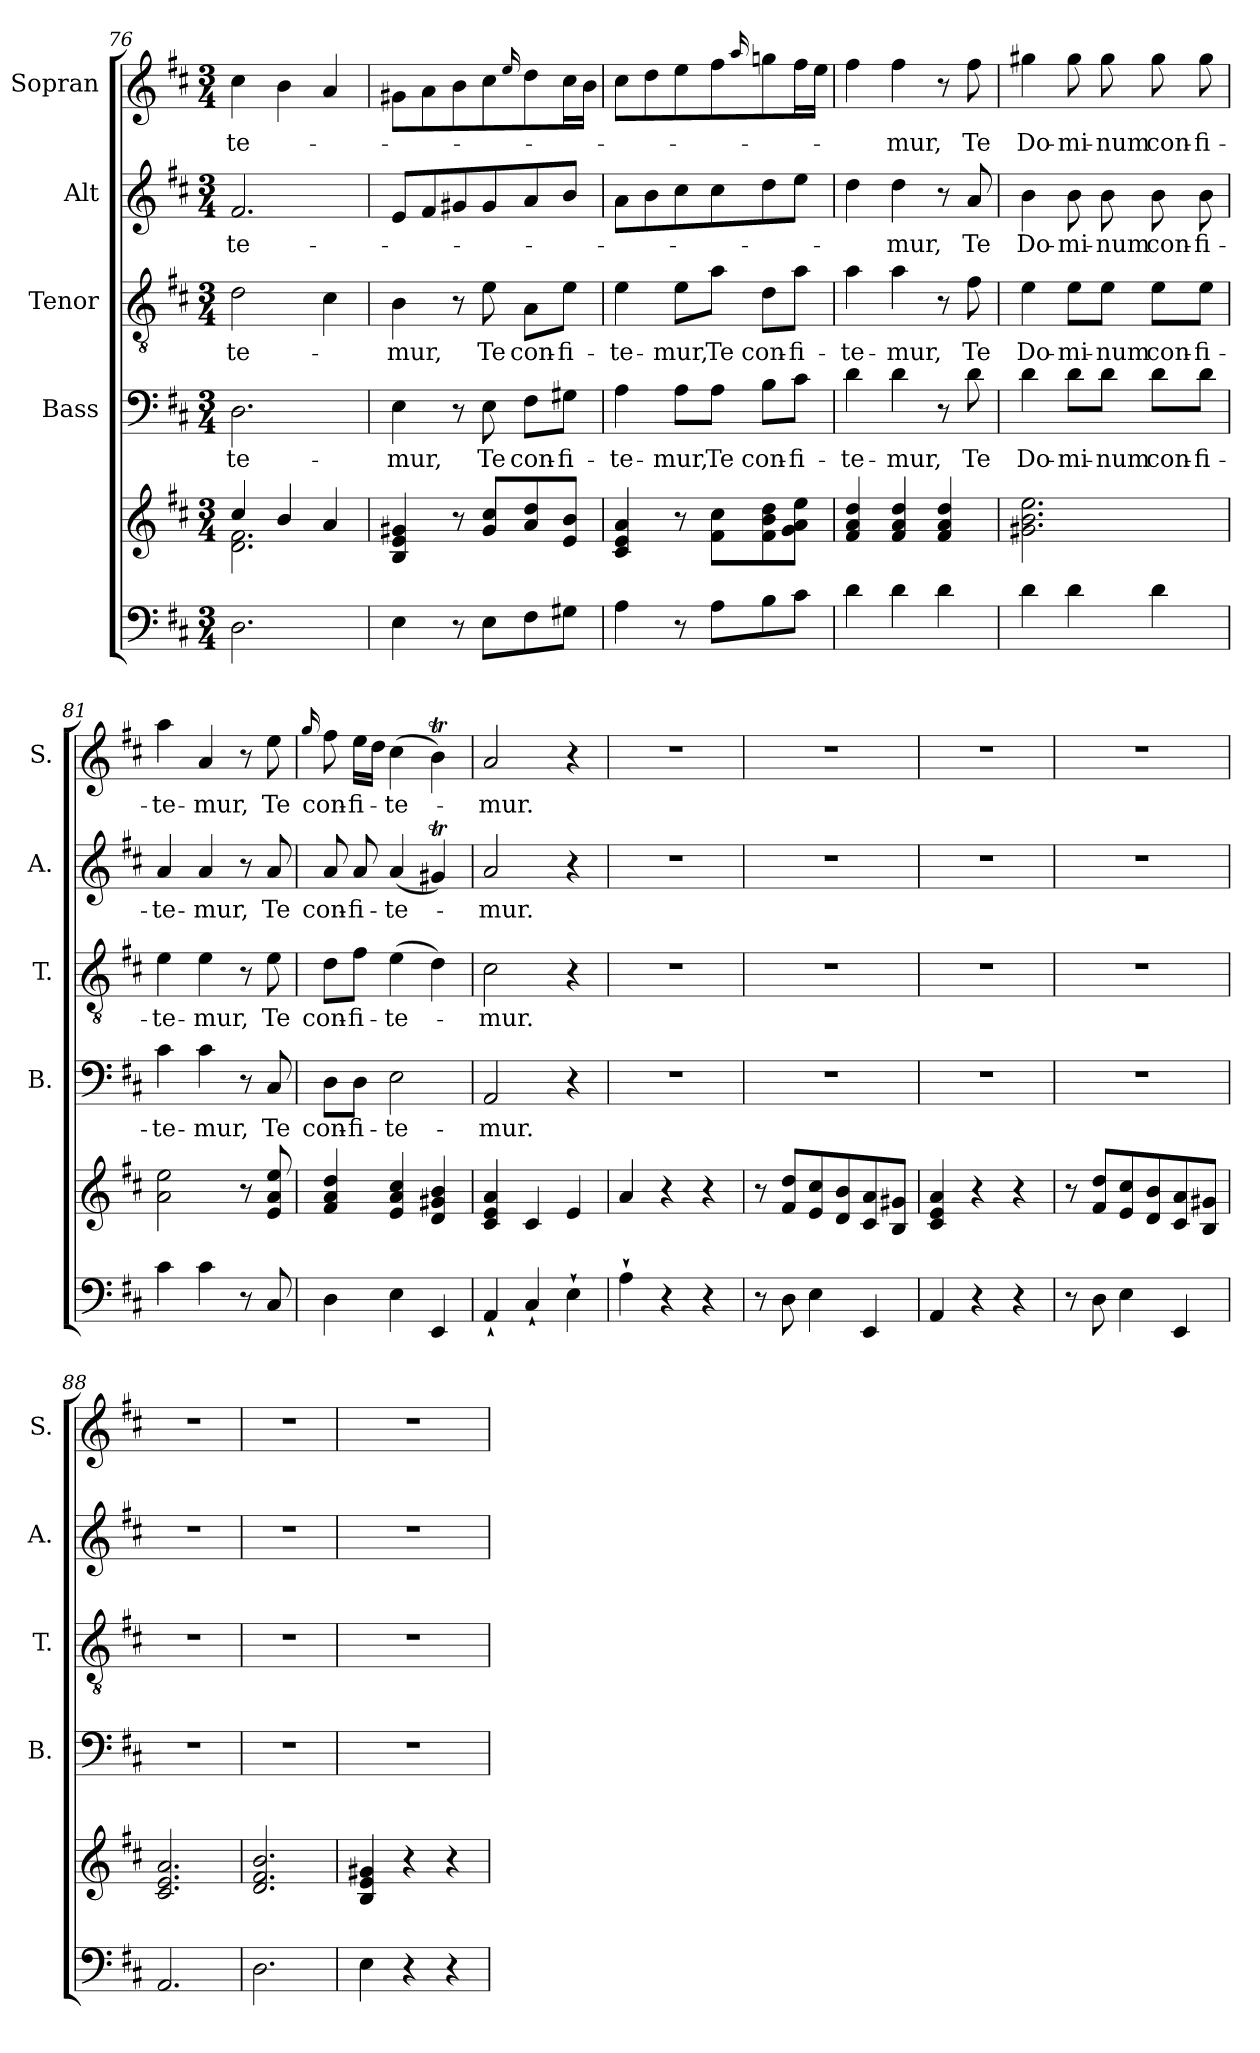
**kern	**kern	**kern	**text	**kern	**text	**kern	**text	**kern	**text
*part5	*part5	*part4	*part4	*part3	*part3	*part2	*part2	*part1	*part1
*staff6	*staff5	*staff4	*staff4	*staff3	*staff3	*staff2	*staff2	*staff1	*staff1
*	*	*I"Bass	*	*I"Tenor	*	*I"Alt	*	*I"Sopran	*
*	*	*I'B.	*	*I'T.	*	*I'A.	*	*I'S.	*
*clefF4	*clefG2	*clefF4	*	*clefGv2	*	*clefG2	*	*clefG2	*
*k[f#c#]	*k[f#c#]	*k[f#c#]	*	*k[f#c#]	*	*k[f#c#]	*	*k[f#c#]	*
*D:	*D:	*D:	*	*D:	*	*D:	*	*D:	*
*M3/4	*M3/4	*M3/4	*	*M3/4	*	*M3/4	*	*M3/4	*
=76	=76	=76	=76	=76	=76	=76	=76	=76	=76
*	*^	*	*	*	*	*	*	*	*
!	!	!	!	!LO:LY:b	!	!LO:LY:b	!	!LO:LY:b	!	!LO:LY:b
2.D\	4cc#/	2.d\ 2.f#\	2.D\	-te-	2d\	-te-	2.f#/	-te-	4cc#\	-te-
.	4b/	.	.	.	.	.	.	.	4b\	.
.	4a/	.	.	.	4c#\	.	.	.	4a/	.
*	*v	*v	*	*	*	*	*	*	*	*
!!LO:PB:g=z
=77	=77	=77	=77	=77	=77	=77	=77	=77	=77
!	!	!	!LO:LY:b	!	!LO:LY:b	!	!	!	!
4E\	4B/ 4e/ 4g#X/	4E\	-mur,	4B\	-mur,	8e/L	.	8g#X\L	.
.	.	.	.	.	.	8f#/	.	8a\	.
8r	8r	8r	.	8r	.	8g#X/	.	8b\	.
!	!	!	!LO:LY:b	!	!LO:LY:b	!	!	!	!
8E\L	8g#/ 8cc#/L	8E\	Te	8e\	Te	8g#/	.	8cc#\	.
.	.	.	.	.	.	.	.	16qqee/	.
!	!	!	!LO:LY:b	!	!LO:LY:b	!	!	!	!
8F#\	8a/ 8dd/	8F#\L	con-	8A\L	con-	8a/	.	8dd\	.
!	!	!	!LO:LY:b	!	!LO:LY:b	!	!	!	!
8G#X\J	8e/ 8b/J	8G#X\J	-fi-	8e\J	-fi-	8b/J	.	16cc#\L	.
.	.	.	.	.	.	.	.	16b\JJ	.
=78	=78	=78	=78	=78	=78	=78	=78	=78	=78
!	!	!	!LO:LY:b	!	!LO:LY:b	!	!	!	!
4A\	4c#/ 4e/ 4a/	4A\	-te-	4e\	-te-	8a\L	.	8cc#\L	.
.	.	.	.	.	.	8b\	.	8dd\	.
!	!	!	!LO:LY:b	!	!LO:LY:b	!	!	!	!
8r	8r	8A\L	-mur,	8e\L	-mur,	8cc#\	.	8ee\	.
!	!	!	!LO:LY:b	!	!LO:LY:b	!	!	!	!
8A\L	8f#\ 8cc#\L	8A\J	Te	8a\J	Te	8cc#\	.	8ff#\	.
.	.	.	.	.	.	.	.	16qqaa/	.
!	!	!	!LO:LY:b	!	!LO:LY:b	!	!	!	!
8B\	8f#\ 8b\ 8dd\	8B\L	con-	8d\L	con-	8dd\	.	8ggn\	.
!	!	!	!LO:LY:b	!	!LO:LY:b	!	!	!	!
8c#\J	8g\ 8a\ 8ee\J	8c#\J	-fi-	8a\J	-fi-	8ee\J	.	16ff#\L	.
.	.	.	.	.	.	.	.	16ee\JJ	.
=79	=79	=79	=79	=79	=79	=79	=79	=79	=79
!	!	!	!LO:LY:b	!	!LO:LY:b	!	!	!	!
4d\	4f#/ 4a/ 4dd/	4d\	-te-	4a\	-te-	4dd\	.	4ff#\	.
!	!	!	!LO:LY:b	!	!LO:LY:b	!	!LO:LY:b	!	!LO:LY:b
4d\	4f#/ 4a/ 4dd/	4d\	-mur,	4a\	-mur,	4dd\	-mur,	4ff#\	-mur,
4d\	4f#/ 4a/ 4dd/	8r	.	8r	.	8r	.	8r	.
!	!	!	!LO:LY:b	!	!LO:LY:b	!	!LO:LY:b	!	!LO:LY:b
.	.	8d\	Te	8f#\	Te	8a/	Te	8ff#\	Te
=80	=80	=80	=80	=80	=80	=80	=80	=80	=80
!	!	!	!LO:LY:b	!	!LO:LY:b	!	!LO:LY:b	!	!LO:LY:b
4d\	2.g#X\ 2.b\ 2.ee\	4d\	Do-	4e\	Do-	4b\	Do-	4gg#X\	Do-
!	!	!	!LO:LY:b	!	!LO:LY:b	!	!LO:LY:b	!	!LO:LY:b
4d\	.	8d\L	-mi-	8e\L	-mi-	8b\	-mi-	8gg#\	-mi-
!	!	!	!LO:LY:b	!	!LO:LY:b	!	!LO:LY:b	!	!LO:LY:b
.	.	8d\J	-num	8e\J	-num	8b\	-num	8gg#\	-num
!	!	!	!LO:LY:b	!	!LO:LY:b	!	!LO:LY:b	!	!LO:LY:b
4d\	.	8d\L	con-	8e\L	con-	8b\	con-	8gg#\	con-
!	!	!	!LO:LY:b	!	!LO:LY:b	!	!LO:LY:b	!	!LO:LY:b
.	.	8d\J	-fi-	8e\J	-fi-	8b\	-fi-	8gg#\	-fi-
=81	=81	=81	=81	=81	=81	=81	=81	=81	=81
!	!	!	!LO:LY:b	!	!LO:LY:b	!	!LO:LY:b	!	!LO:LY:b
4c#\	2a\ 2ee\	4c#\	-te-	4e\	-te-	4a/	-te-	4aa\	-te-
!	!	!	!LO:LY:b	!	!LO:LY:b	!	!LO:LY:b	!	!LO:LY:b
4c#\	.	4c#\	-mur,	4e\	-mur,	4a/	-mur,	4a/	-mur,
8r	8r	8r	.	8r	.	8r	.	8r	.
!	!	!	!LO:LY:b	!	!LO:LY:b	!	!LO:LY:b	!	!LO:LY:b
8C#/	8e/ 8a/ 8ee/	8C#/	Te	8e\	Te	8a/	Te	8ee\	Te
=82	=82	=82	=82	=82	=82	=82	=82	=82	=82
.	.	.	.	.	.	.	.	16qqgg/	.
!	!	!	!LO:LY:b	!	!LO:LY:b	!	!LO:LY:b	!	!LO:LY:b
4D\	4f#/ 4a/ 4dd/	8D\L	con-	8d\L	con-	8a/	con-	8ff#\	con-
!	!	!	!LO:LY:b	!	!LO:LY:b	!	!LO:LY:b	!	!LO:LY:b
.	.	8D\J	-fi-	8f#\J	-fi-	8a/	-fi-	16ee\LL	-fi-
.	.	.	.	.	.	.	.	16dd\JJ	.
!	!	!	!LO:LY:b	!	!LO:LY:b	!	!LO:LY:b	!	!LO:LY:b
4E\	4e/ 4a/ 4cc#/	2E\	-te-	(>4e\	-te-	(<4a/	-te-	(>4cc#\	-te-
4EE/	4d/ 4g#X/ 4b/	.	.	4d\)	.	4g#Xt/)	.	4bT\)	.
=83	=83	=83	=83	=83	=83	=83	=83	=83	=83
!	!	!	!LO:LY:b	!	!LO:LY:b	!	!LO:LY:b	!	!LO:LY:b
4AA`</	4c#/ 4e/ 4a/	2AA/	-mur.	2c#\	-mur.	2a/	-mur.	2a/	-mur.
4C#`</	4c#/	.	.	.	.	.	.	.	.
4E`>\	4e/	4r	.	4r	.	4r	.	4r	.
=84	=84	=84	=84	=84	=84	=84	=84	=84	=84
4A`>\	4a/	2.r	.	2.r	.	2.r	.	2.r	.
4r	4r	.	.	.	.	.	.	.	.
4r	4r	.	.	.	.	.	.	.	.
!!LO:LB:g=z
=85	=85	=85	=85	=85	=85	=85	=85	=85	=85
8r	8r	2.r	.	2.r	.	2.r	.	2.r	.
8D\	8f#/ 8dd/L	.	.	.	.	.	.	.	.
4E\	8e/ 8cc#/	.	.	.	.	.	.	.	.
.	8d/ 8b/	.	.	.	.	.	.	.	.
4EE/	8c#/ 8a/	.	.	.	.	.	.	.	.
.	8B/ 8g#X/J	.	.	.	.	.	.	.	.
=86	=86	=86	=86	=86	=86	=86	=86	=86	=86
4AA/	4c#/ 4e/ 4a/	2.r	.	2.r	.	2.r	.	2.r	.
4r	4r	.	.	.	.	.	.	.	.
4r	4r	.	.	.	.	.	.	.	.
=87	=87	=87	=87	=87	=87	=87	=87	=87	=87
8r	8r	2.r	.	2.r	.	2.r	.	2.r	.
8D\	8f#/ 8dd/L	.	.	.	.	.	.	.	.
4E\	8e/ 8cc#/	.	.	.	.	.	.	.	.
.	8d/ 8b/	.	.	.	.	.	.	.	.
4EE/	8c#/ 8a/	.	.	.	.	.	.	.	.
.	8B/ 8g#X/J	.	.	.	.	.	.	.	.
=88	=88	=88	=88	=88	=88	=88	=88	=88	=88
2.AA/	2.c#/ 2.e/ 2.a/	2.r	.	2.r	.	2.r	.	2.r	.
=89	=89	=89	=89	=89	=89	=89	=89	=89	=89
2.D\	2.d/ 2.f#/ 2.b/	2.r	.	2.r	.	2.r	.	2.r	.
=90	=90	=90	=90	=90	=90	=90	=90	=90	=90
4E\	4B/ 4e/ 4g#X/	2.r	.	2.r	.	2.r	.	2.r	.
4r	4r	.	.	.	.	.	.	.	.
4r	4r	.	.	.	.	.	.	.	.
=	=	=	=	=	=	=	=	=	=
*-	*-	*-	*-	*-	*-	*-	*-	*-	*-
